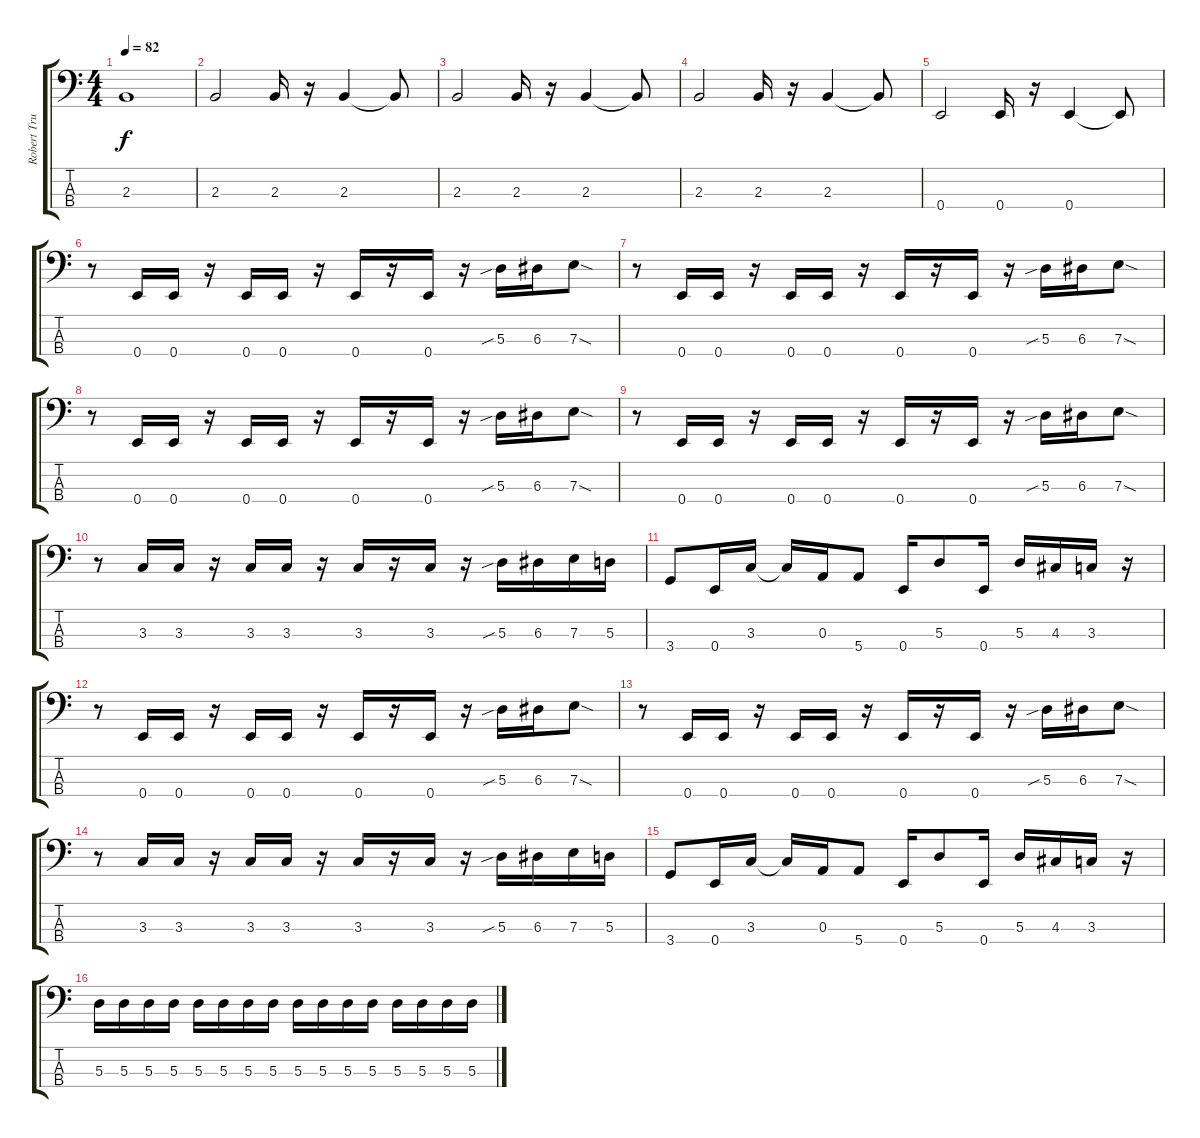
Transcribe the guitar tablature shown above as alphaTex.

\track ("Robert Trujillo" "Robert Tru") {instrument electricbassfinger}
\staff {score tabs}
\tuning (G2 D2 A1 E1) {hide}
\ts (4 4)
\tempo 82
\clef f4
\ks c
2.3.1{dy f} |
2.3.2 2.3.16 r.16 2.3.4 2.3{t}.8 |
2.3.2 2.3.16 r.16 2.3.4 2.3{t}.8 |
2.3.2 2.3.16 r.16 2.3.4 2.3{t}.8 |
0.4.2 0.4.16 r.16 0.4.4 0.4{t}.8 |
r.8 0.4.16 0.4.16 r.16 0.4.16 0.4.16 r.16 0.4.16 r.16 0.4.16 r.16 5.3{sib}.16 6.3.16 7.3{sod}.8 |
r.8 0.4.16 0.4.16 r.16 0.4.16 0.4.16 r.16 0.4.16 r.16 0.4.16 r.16 5.3{sib}.16 6.3.16 7.3{sod}.8 |
r.8 0.4.16 0.4.16 r.16 0.4.16 0.4.16 r.16 0.4.16 r.16 0.4.16 r.16 5.3{sib}.16 6.3.16 7.3{sod}.8 |
r.8 0.4.16 0.4.16 r.16 0.4.16 0.4.16 r.16 0.4.16 r.16 0.4.16 r.16 5.3{sib}.16 6.3.16 7.3{sod}.8 |
r.8 3.3.16 3.3.16 r.16 3.3.16 3.3.16 r.16 3.3.16 r.16 3.3.16 r.16 5.3{sib}.16 6.3.16 7.3.16 5.3.16 |
3.4.8 0.4.16 3.3.16 3.3{t}.16 0.3.16 5.4.8 0.4.16 5.3.8 0.4.16 5.3.16 4.3.16 3.3.16 r.16 |
r.8 0.4.16 0.4.16 r.16 0.4.16 0.4.16 r.16 0.4.16 r.16 0.4.16 r.16 5.3{sib}.16 6.3.16 7.3{sod}.8 |
r.8 0.4.16 0.4.16 r.16 0.4.16 0.4.16 r.16 0.4.16 r.16 0.4.16 r.16 5.3{sib}.16 6.3.16 7.3{sod}.8 |
r.8 3.3.16 3.3.16 r.16 3.3.16 3.3.16 r.16 3.3.16 r.16 3.3.16 r.16 5.3{sib}.16 6.3.16 7.3.16 5.3.16 |
3.4.8 0.4.16 3.3.16 3.3{t}.16 0.3.16 5.4.8 0.4.16 5.3.8 0.4.16 5.3.16 4.3.16 3.3.16 r.16 |
5.3.16 5.3.16 5.3.16 5.3.16 5.3.16 5.3.16 5.3.16 5.3.16 5.3.16 5.3.16 5.3.16 5.3.16 5.3.16 5.3.16 5.3.16 5.3.16
